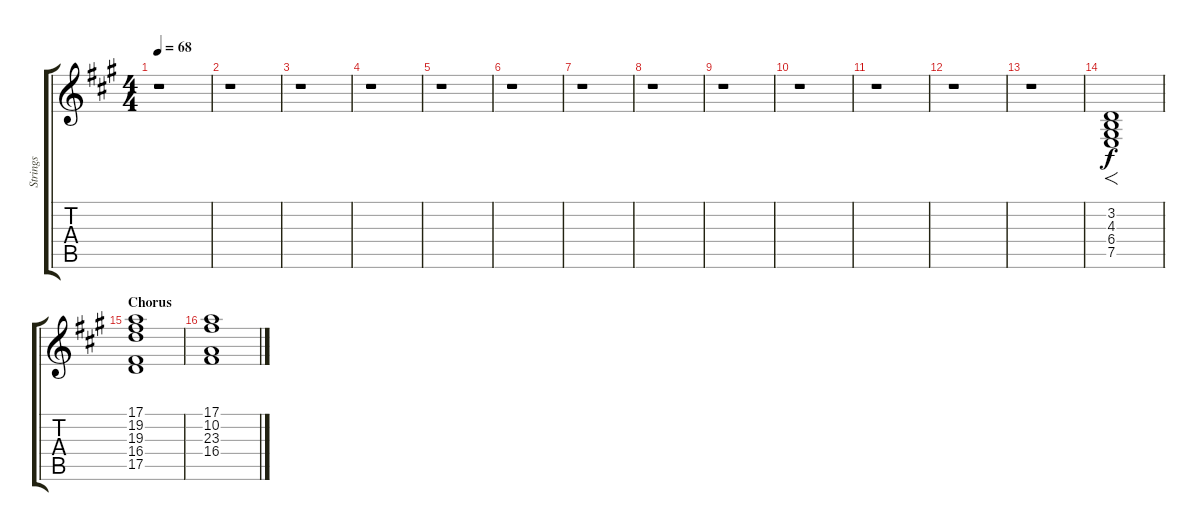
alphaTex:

\track ("Strings" "Strings") {instrument stringensemble1}
\staff {score tabs}
\tuning (E4 B3 G3 D3 A2 E2) {hide}
\ts (4 4)
\tempo 68
\clef g2
\ks a
r.1{dy f} |
r.1 |
r.1 |
r.1 |
r.1 |
r.1 |
r.1 |
r.1 |
r.1 |
r.1 |
r.1 |
r.1 |
r.1 |
(3.2 4.3 6.4 7.5).1{f} |
\section ("" "Chorus")
(17.1 19.2 19.3 16.4 17.5).1 |
(17.1 10.2 23.3 16.4).1
